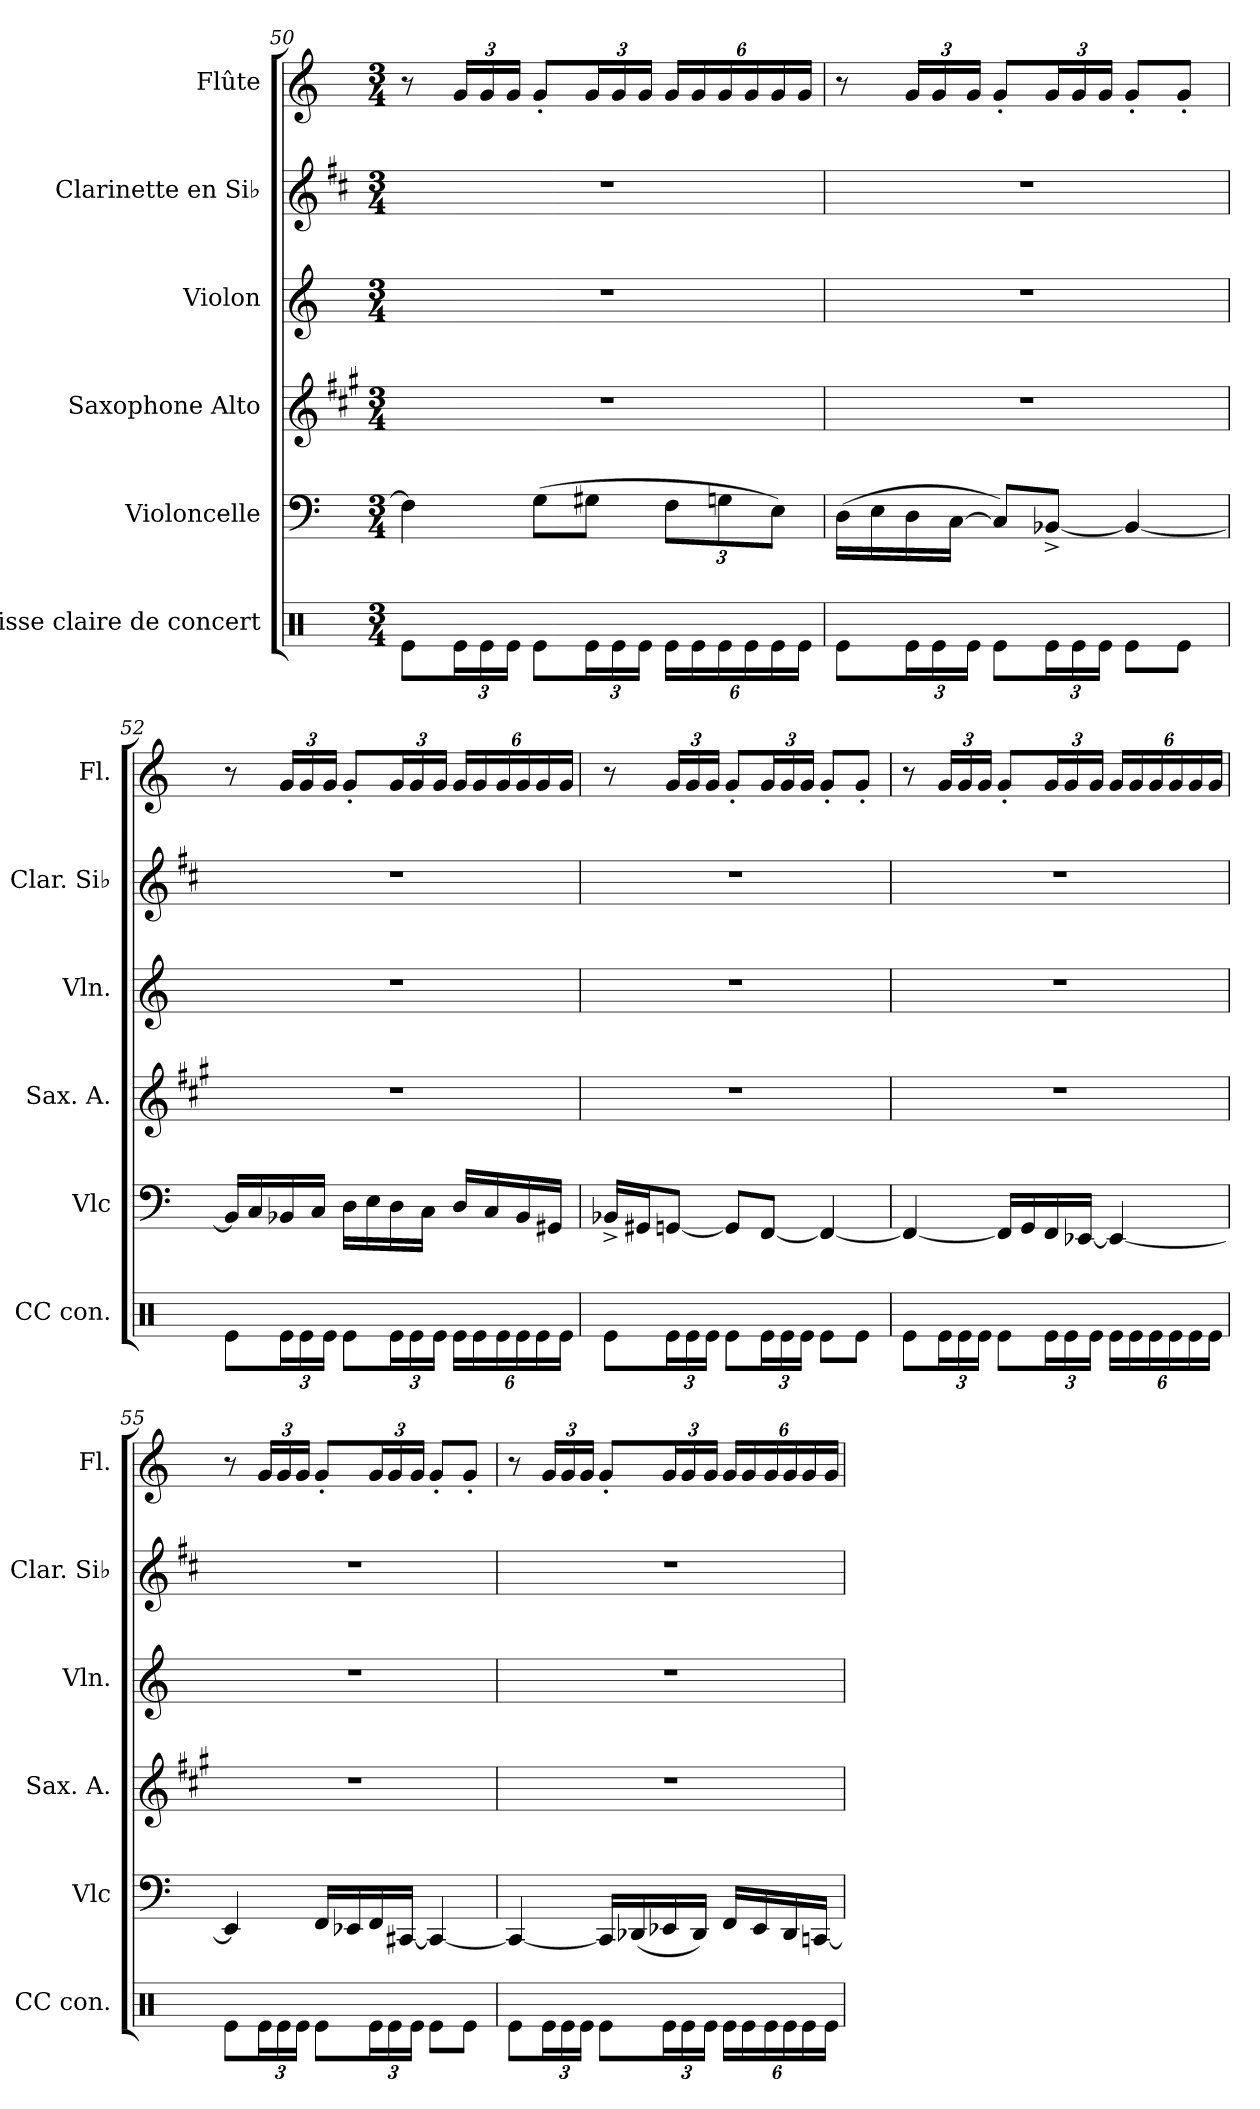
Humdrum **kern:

**kern	**kern	**kern	**kern	**kern	**kern
*part6	*part5	*part4	*part3	*part2	*part1
*staff6	*staff5	*staff4	*staff3	*staff2	*staff1
*I"Caisse claire de concert	*I"Violoncelle	*I"Saxophone Alto	*I"Violon	*I"Clarinette en Si♭	*I"Flûte
*I'CC con.	*I'Vlc	*I'Sax. A.	*I'Vln.	*I'Clar. Si♭	*I'Fl.
*clefX	*clefF4	*clefG2	*clefG2	*clefG2	*clefG2
*	*	*ITrd5c9	*	*ITrd1c2	*
*k[]	*k[]	*k[]	*k[]	*k[]	*k[]
*M3/4	*M3/4	*M3/4	*M3/4	*M3/4	*M3/4
=50	=50	=50	=50	=50	=50
8Re\L	4F\]	2.r	2.r	2.r	8r
*Xbrackettup	*	*	*	*	*Xbrackettup
24Re\L	.	.	.	.	24g/LL
24Re\	.	.	.	.	24g/
24Re\JJ	.	.	.	.	24g/JJ
8Re\L	(>8G\L	.	.	.	8g'/L
24Re\L	8G#X\J	.	.	.	24g/L
24Re\	.	.	.	.	24g/
24Re\JJ	.	.	.	.	24g/JJ
*	*Xbrackettup	*	*	*	*
24Re\LL	12F\L	.	.	.	24g/LL
24Re\	.	.	.	.	24g/
24Re\	12Gn\	.	.	.	24g/
24Re\	.	.	.	.	24g/
24Re\	12E\J)	.	.	.	24g/
24Re\JJ	.	.	.	.	24g/JJ
!!LO:LB:g=z
=51	=51	=51	=51	=51	=51
8Re\L	(>16D\LL	2.r	2.r	2.r	8r
.	16E\	.	.	.	.
24Re\L	16D\	.	.	.	24g/LL
24Re\	.	.	.	.	24g/
.	[16C\JJ	.	.	.	.
24Re\JJ	.	.	.	.	24g/JJ
8Re\L	8C/L])	.	.	.	8g'/L
24Re\L	[8BB-X^/J	.	.	.	24g/L
24Re\	.	.	.	.	24g/
24Re\JJ	.	.	.	.	24g/JJ
8Re\L	4BB-/_	.	.	.	8g'/L
8Re\J	.	.	.	.	8g'/J
=52	=52	=52	=52	=52	=52
8Re\L	16BB-/LL]	2.r	2.r	2.r	8r
.	16C/	.	.	.	.
24Re\L	16BB-X/	.	.	.	24g/LL
24Re\	.	.	.	.	24g/
.	16C/JJ	.	.	.	.
24Re\JJ	.	.	.	.	24g/JJ
8Re\L	16D\LL	.	.	.	8g'/L
.	16E\	.	.	.	.
24Re\L	16D\	.	.	.	24g/L
24Re\	.	.	.	.	24g/
.	16C\JJ	.	.	.	.
24Re\JJ	.	.	.	.	24g/JJ
24Re\LL	16D/LL	.	.	.	24g/LL
24Re\	.	.	.	.	24g/
.	16C/	.	.	.	.
24Re\	.	.	.	.	24g/
24Re\	16BB-/	.	.	.	24g/
24Re\	.	.	.	.	24g/
.	16GG#X/JJ	.	.	.	.
24Re\JJ	.	.	.	.	24g/JJ
!!LO:PB:g=z
=53	=53	=53	=53	=53	=53
8Re\L	16BB-X^/LL	2.r	2.r	2.r	8r
.	16GG#X/J	.	.	.	.
24Re\L	[8GGn/J	.	.	.	24g/LL
24Re\	.	.	.	.	24g/
24Re\JJ	.	.	.	.	24g/JJ
8Re\L	8GG/L]	.	.	.	8g'/L
24Re\L	[8FF/J	.	.	.	24g/L
24Re\	.	.	.	.	24g/
24Re\JJ	.	.	.	.	24g/JJ
8Re\L	4FF/_	.	.	.	8g'/L
8Re\J	.	.	.	.	8g'/J
=54	=54	=54	=54	=54	=54
8Re\L	4FF/_	2.r	2.r	2.r	8r
24Re\L	.	.	.	.	24g/LL
24Re\	.	.	.	.	24g/
24Re\JJ	.	.	.	.	24g/JJ
8Re\L	16FF/LL]	.	.	.	8g'/L
.	16GG/	.	.	.	.
24Re\L	16FF/	.	.	.	24g/L
24Re\	.	.	.	.	24g/
.	[16EE-X/JJ	.	.	.	.
24Re\JJ	.	.	.	.	24g/JJ
24Re\LL	4EE-/_	.	.	.	24g/LL
24Re\	.	.	.	.	24g/
24Re\	.	.	.	.	24g/
24Re\	.	.	.	.	24g/
24Re\	.	.	.	.	24g/
24Re\JJ	.	.	.	.	24g/JJ
=55	=55	=55	=55	=55	=55
8Re\L	4EE-/]	2.r	2.r	2.r	8r
24Re\L	.	.	.	.	24g/LL
24Re\	.	.	.	.	24g/
24Re\JJ	.	.	.	.	24g/JJ
8Re\L	16FF/LL	.	.	.	8g'/L
.	16EE-X/	.	.	.	.
24Re\L	16FF/	.	.	.	24g/L
24Re\	.	.	.	.	24g/
.	[16CC#X/JJ	.	.	.	.
24Re\JJ	.	.	.	.	24g/JJ
8Re\L	4CC#/_	.	.	.	8g'/L
8Re\J	.	.	.	.	8g'/J
!!LO:LB:g=z
=56	=56	=56	=56	=56	=56
8Re\L	4CC#/_	2.r	2.r	2.r	8r
24Re\L	.	.	.	.	24g/LL
24Re\	.	.	.	.	24g/
24Re\JJ	.	.	.	.	24g/JJ
8Re\L	16CC#/LL]	.	.	.	8g'/L
.	(<16DD-X/	.	.	.	.
24Re\L	16EE-X/	.	.	.	24g/L
24Re\	.	.	.	.	24g/
.	16DD-/JJ)	.	.	.	.
24Re\JJ	.	.	.	.	24g/JJ
24Re\LL	16FF/LL	.	.	.	24g/LL
24Re\	.	.	.	.	24g/
.	16EE-/	.	.	.	.
24Re\	.	.	.	.	24g/
24Re\	16DD-/	.	.	.	24g/
24Re\	.	.	.	.	24g/
.	[16CCn/JJ	.	.	.	.
24Re\JJ	.	.	.	.	24g/JJ
=	=	=	=	=	=
*-	*-	*-	*-	*-	*-
